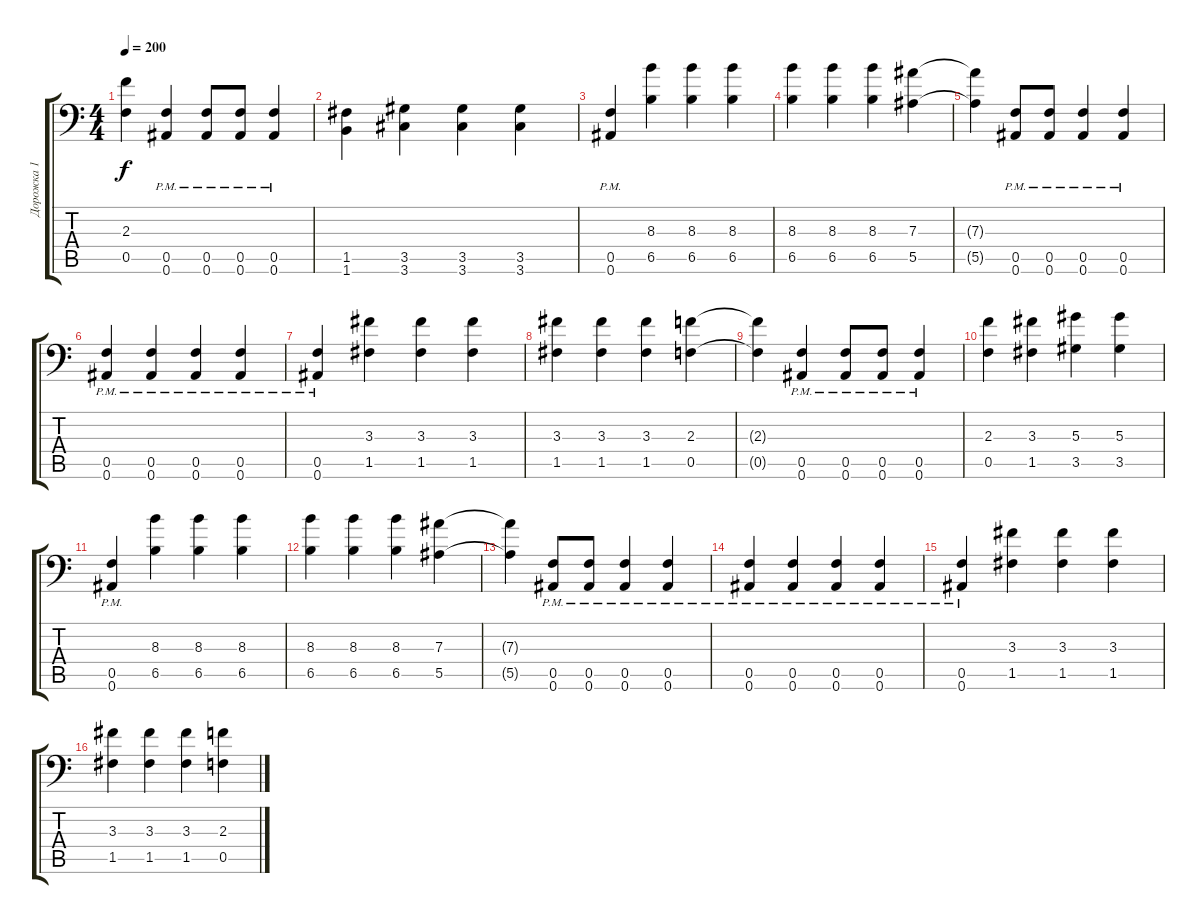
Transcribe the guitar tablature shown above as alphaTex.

\track ("Дорожка 1" "Дорожка 1") {instrument distortionguitar}
\staff {score tabs}
\tuning (C4 G3 Eb3 Bb2 F2 Bb1) {hide}
\ts (4 4)
\tempo 200
\clef f4
\ks c
(2.3{t} 0.5{t}).4{dy f} (0.5{pm} 0.6{pm}).4 (0.5{pm} 0.6{pm}).8 (0.5{pm} 0.6{pm}).8 (0.5{pm} 0.6{pm}).4 |
(1.5 1.6).4 (3.5 3.6).4 (3.5 3.6).4 (3.5 3.6).4 |
(0.5{pm} 0.6{pm}).4 (8.3 6.5).4 (8.3 6.5).4 (8.3 6.5).4 |
(8.3 6.5).4 (8.3 6.5).4 (8.3 6.5).4 (7.3 5.5).4 |
(7.3{t} 5.5{t}).4 (0.5{pm} 0.6{pm}).8 (0.5{pm} 0.6{pm}).8 (0.5{pm} 0.6{pm}).4 (0.5{pm} 0.6{pm}).4 |
(0.5{pm} 0.6{pm}).4 (0.5{pm} 0.6{pm}).4 (0.5{pm} 0.6{pm}).4 (0.5{pm} 0.6{pm}).4 |
(0.5{pm} 0.6{pm}).4 (3.3 1.5).4 (3.3 1.5).4 (3.3 1.5).4 |
(3.3 1.5).4 (3.3 1.5).4 (3.3 1.5).4 (2.3 0.5).4 |
(2.3{t} 0.5{t}).4 (0.5{pm} 0.6{pm}).4 (0.5{pm} 0.6{pm}).8 (0.5{pm} 0.6{pm}).8 (0.5{pm} 0.6{pm}).4 |
(2.3 0.5).4 (3.3 1.5).4 (5.3 3.5).4 (5.3 3.5).4 |
(0.5{pm} 0.6).4 (8.3 6.5).4 (8.3 6.5).4 (8.3 6.5).4 |
(8.3 6.5).4 (8.3 6.5).4 (8.3 6.5).4 (7.3 5.5).4 |
(7.3{t} 5.5{t}).4 (0.5{pm} 0.6{pm}).8 (0.5{pm} 0.6{pm}).8 (0.5{pm} 0.6{pm}).4 (0.5{pm} 0.6{pm}).4 |
(0.5{pm} 0.6{pm}).4 (0.5{pm} 0.6{pm}).4 (0.5{pm} 0.6{pm}).4 (0.5{pm} 0.6{pm}).4 |
(0.5{pm} 0.6{pm}).4 (3.3 1.5).4 (3.3 1.5).4 (3.3 1.5).4 |
(3.3 1.5).4 (3.3 1.5).4 (3.3 1.5).4 (2.3 0.5).4
